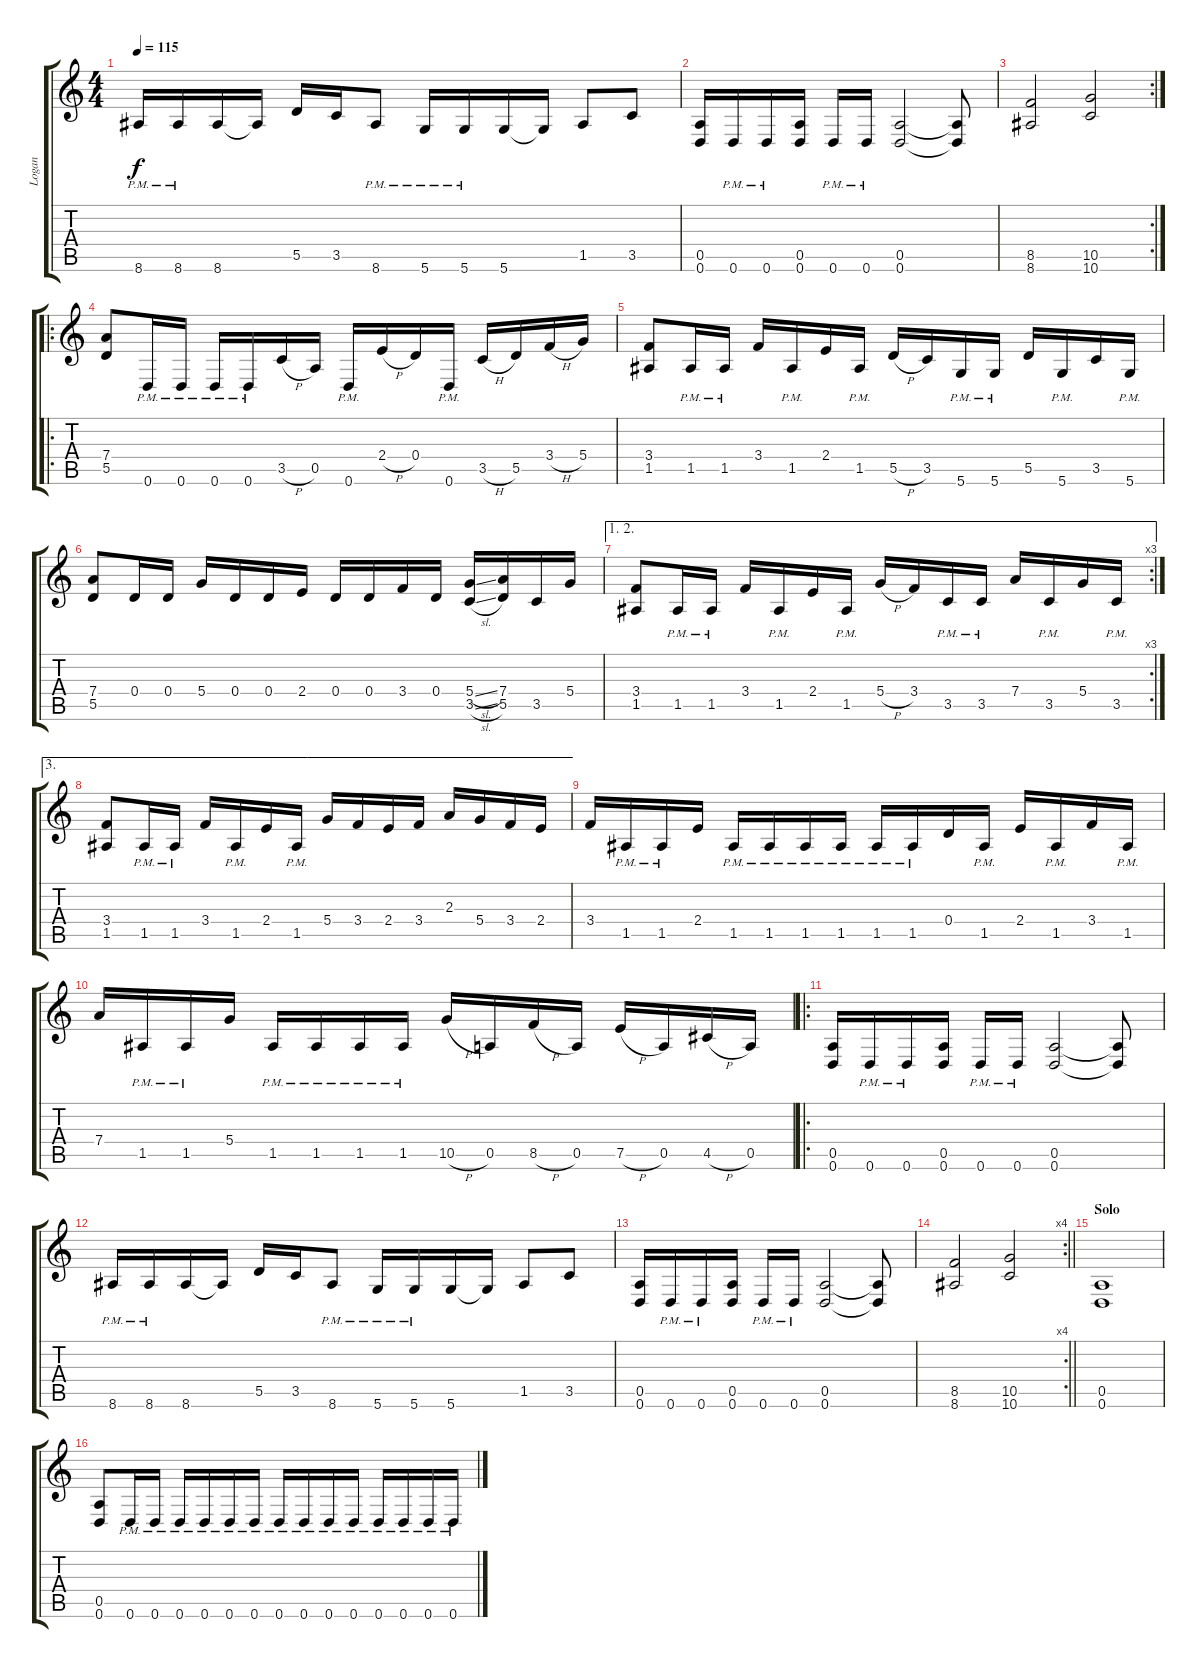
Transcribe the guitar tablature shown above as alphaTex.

\track ("Logan" "Logan") {instrument distortionguitar}
\staff {score tabs}
\tuning (E4 B3 G3 D3 A2 D2) {hide}
\ts (4 4)
\tempo 115
\clef g2
\ks c
8.6{pm}.16{dy f} 8.6{pm}.16 8.6.16 8.6{t}.16 5.5.16 3.5.16 8.6{pm}.8 5.6{pm}.16 5.6{pm}.16 5.6.16 5.6{t}.16 1.5.8 3.5.8 |
(0.5 0.6).16 0.6{pm}.16 0.6{pm}.16 (0.5 0.6).16 0.6{pm}.16 0.6{pm}.16 (0.5 0.6).2 (0.5{t} 0.6{t}).8 |
\rc 2
(8.5 8.6).2 (10.5 10.6).2 |
\ro
(7.4 5.5).8 0.6{pm}.16 0.6{pm}.16 0.6{pm}.16 0.6{pm}.16 3.5{h}.16 0.5.16 0.6{pm}.16 2.4{h}.16 0.4.16 0.6{pm}.16 3.5{h}.16 5.5.16 3.4{h}.16 5.4.16 |
(3.4 1.5).8 1.5{pm}.16 1.5{pm}.16 3.4.16 1.5{pm}.16 2.4.16 1.5{pm}.16 5.5{h}.16 3.5.16 5.6{pm}.16 5.6{pm}.16 5.5.16 5.6{pm}.16 3.5.16 5.6{pm}.16 |
(7.4 5.5).8 0.4.16 0.4.16 5.4.16 0.4.16 0.4.16 2.4.16 0.4.16 0.4.16 3.4.16 0.4.16 (5.4{sl} 3.5{sl}).16 (7.4 5.5).16 3.5.16 5.4.16 |
\ae (1 2)
\rc 3
(3.4 1.5).8 1.5{pm}.16 1.5{pm}.16 3.4.16 1.5{pm}.16 2.4.16 1.5{pm}.16 5.4{h}.16 3.4.16 3.5{pm}.16 3.5{pm}.16 7.4.16 3.5{pm}.16 5.4.16 3.5{pm}.16 |
\ae 3
(3.4 1.5).8 1.5{pm}.16 1.5{pm}.16 3.4.16 1.5{pm}.16 2.4.16 1.5{pm}.16 5.4.16 3.4.16 2.4.16 3.4.16 2.3.16 5.4.16 3.4.16 2.4.16 |
3.4.16 1.5{pm}.16 1.5{pm}.16 2.4.16 1.5{pm}.16 1.5{pm}.16 1.5{pm}.16 1.5{pm}.16 1.5{pm}.16 1.5{pm}.16 0.4.16 1.5{pm}.16 2.4.16 1.5{pm}.16 3.4.16 1.5{pm}.16 |
7.4.16 1.5{pm}.16 1.5{pm}.16 5.4.16 1.5{pm}.16 1.5{pm}.16 1.5{pm}.16 1.5{pm}.16 10.5{h}.16 0.5.16 8.5{h}.16 0.5.16 7.5{h}.16 0.5.16 4.5{h}.16 0.5.16 |
\ro
(0.5 0.6).16 0.6{pm}.16 0.6{pm}.16 (0.5 0.6).16 0.6{pm}.16 0.6{pm}.16 (0.5 0.6).2 (0.5{t} 0.6{t}).8 |
8.6{pm}.16 8.6{pm}.16 8.6.16 8.6{t}.16 5.5.16 3.5.16 8.6{pm}.8 5.6{pm}.16 5.6{pm}.16 5.6.16 5.6{t}.16 1.5.8 3.5.8 |
(0.5 0.6).16 0.6{pm}.16 0.6{pm}.16 (0.5 0.6).16 0.6{pm}.16 0.6{pm}.16 (0.5 0.6).2 (0.5{t} 0.6{t}).8 |
\rc 4
\barLineRight lightlight
(8.5 8.6).2 (10.5 10.6).2 |
\section ("" "Solo")
(0.5 0.6).1 |
(0.5 0.6).8{volume 10} 0.6{pm}.16 0.6{pm}.16 0.6{pm}.16 0.6{pm}.16 0.6{pm}.16 0.6{pm}.16 0.6{pm}.16 0.6{pm}.16 0.6{pm}.16 0.6{pm}.16 0.6{pm}.16 0.6{pm}.16 0.6{pm}.16 0.6{pm}.16
